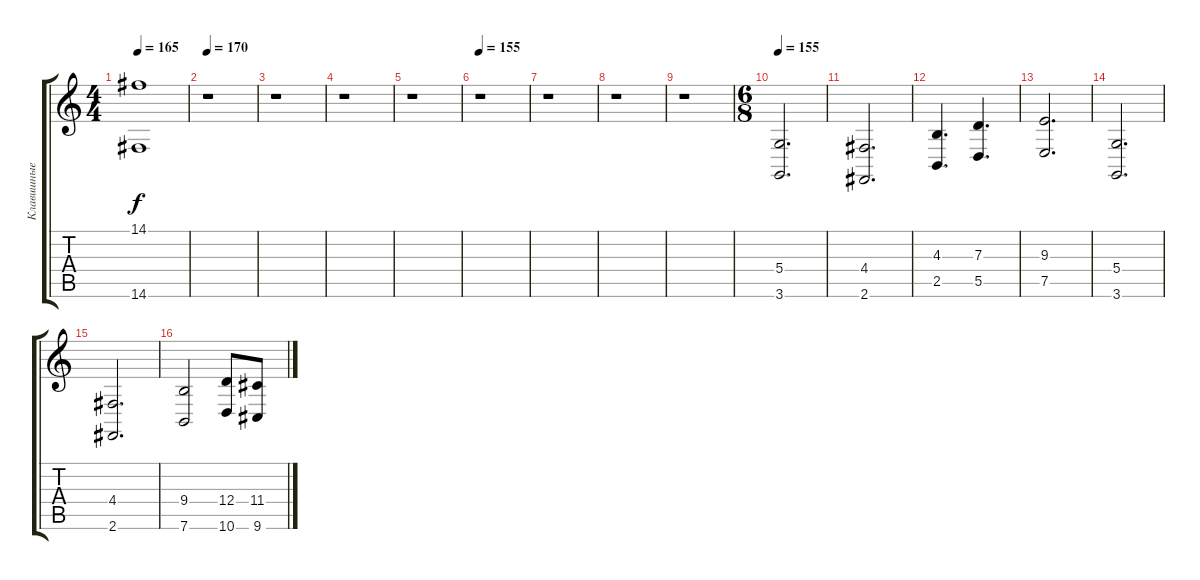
\track ("Клавишные" "Клавишные") {instrument synthstrings1}
\staff {score tabs}
\tuning (E4 B3 G3 D3 A2 E2) {hide}
\ts (4 4)
\tempo 165
\clef g2
\ks c
(14.1 14.6).1{dy f} |
\tempo 170
r.1 |
r.1 |
r.1 |
r.1 |
\tempo 155
r.1 |
r.1 |
r.1 |
r.1 |
\ts (6 8)
\tempo 155
(5.4 3.6).2{d} |
(4.4 2.6).2{d} |
(4.3 2.5).4{d} (7.3 5.5).4{d} |
(9.3 7.5).2{d} |
(5.4 3.6).2{d} |
(4.4 2.6).2{d} |
(9.4 7.6).2 (12.4 10.6).8 (11.4 9.6).8
